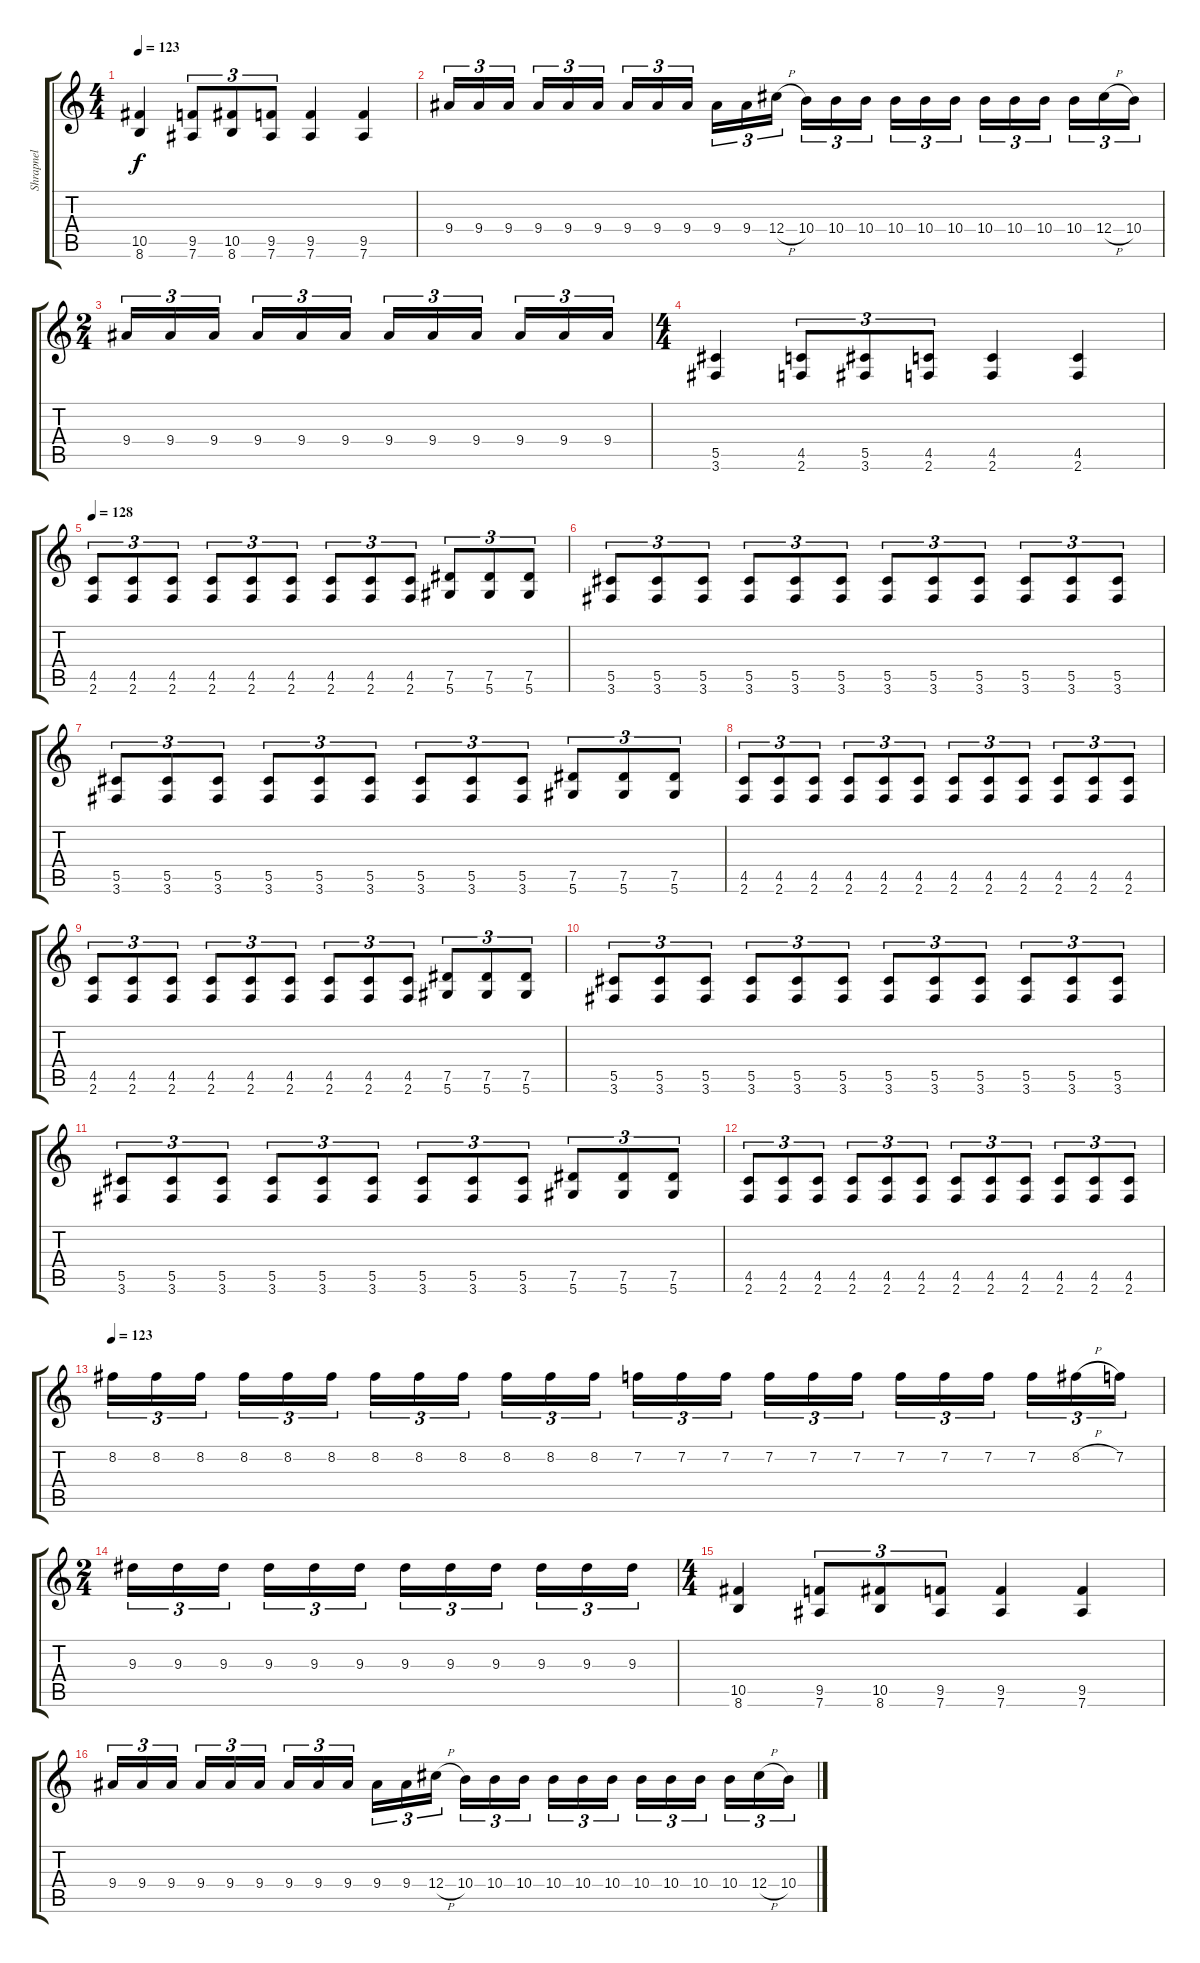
\track ("Shrapnel" "Shrapnel") {instrument distortionguitar}
\staff {score tabs}
\tuning (Eb4 Bb3 Gb3 Db3 Ab2 Eb2) {hide}
\ts (4 4)
\tempo 123
\clef g2
\ks c
(10.5 8.6).4{dy f} (9.5 7.6).8{tu (3 2)} (10.5 8.6).8{tu (3 2)} (9.5 7.6).8{tu (3 2)} (9.5 7.6).4 (9.5 7.6).4 |
9.4.16{tu (3 2)} 9.4.16{tu (3 2)} 9.4.16{tu (3 2) beam splitsecondary} 9.4.16{tu (3 2)} 9.4.16{tu (3 2)} 9.4.16{tu (3 2)} 9.4.16{tu (3 2)} 9.4.16{tu (3 2)} 9.4.16{tu (3 2) beam splitsecondary} 9.4.16{tu (3 2)} 9.4.16{tu (3 2)} 12.4{h}.16{tu (3 2)} 10.4.16{tu (3 2)} 10.4.16{tu (3 2)} 10.4.16{tu (3 2) beam splitsecondary} 10.4.16{tu (3 2)} 10.4.16{tu (3 2)} 10.4.16{tu (3 2)} 10.4.16{tu (3 2)} 10.4.16{tu (3 2)} 10.4.16{tu (3 2) beam splitsecondary} 10.4.16{tu (3 2)} 12.4{h}.16{tu (3 2)} 10.4.16{tu (3 2)} |
\ts (2 4)
9.4.16{tu (3 2)} 9.4.16{tu (3 2)} 9.4.16{tu (3 2) beam splitsecondary} 9.4.16{tu (3 2)} 9.4.16{tu (3 2)} 9.4.16{tu (3 2)} 9.4.16{tu (3 2)} 9.4.16{tu (3 2)} 9.4.16{tu (3 2) beam splitsecondary} 9.4.16{tu (3 2)} 9.4.16{tu (3 2)} 9.4.16{tu (3 2)} |
\ts (4 4)
(5.5 3.6).4 (4.5 2.6).8{tu (3 2)} (5.5 3.6).8{tu (3 2)} (4.5 2.6).8{tu (3 2)} (4.5 2.6).4 (4.5 2.6).4 |
\tempo 128
(4.5 2.6).8{tu (3 2)} (4.5 2.6).8{tu (3 2)} (4.5 2.6).8{tu (3 2)} (4.5 2.6).8{tu (3 2)} (4.5 2.6).8{tu (3 2)} (4.5 2.6).8{tu (3 2)} (4.5 2.6).8{tu (3 2)} (4.5 2.6).8{tu (3 2)} (4.5 2.6).8{tu (3 2)} (7.5 5.6).8{tu (3 2)} (7.5 5.6).8{tu (3 2)} (7.5 5.6).8{tu (3 2)} |
(5.5 3.6).8{tu (3 2)} (5.5 3.6).8{tu (3 2)} (5.5 3.6).8{tu (3 2)} (5.5 3.6).8{tu (3 2)} (5.5 3.6).8{tu (3 2)} (5.5 3.6).8{tu (3 2)} (5.5 3.6).8{tu (3 2)} (5.5 3.6).8{tu (3 2)} (5.5 3.6).8{tu (3 2)} (5.5 3.6).8{tu (3 2)} (5.5 3.6).8{tu (3 2)} (5.5 3.6).8{tu (3 2)} |
(5.5 3.6).8{tu (3 2)} (5.5 3.6).8{tu (3 2)} (5.5 3.6).8{tu (3 2)} (5.5 3.6).8{tu (3 2)} (5.5 3.6).8{tu (3 2)} (5.5 3.6).8{tu (3 2)} (5.5 3.6).8{tu (3 2)} (5.5 3.6).8{tu (3 2)} (5.5 3.6).8{tu (3 2)} (7.5 5.6).8{tu (3 2)} (7.5 5.6).8{tu (3 2)} (7.5 5.6).8{tu (3 2)} |
(4.5 2.6).8{tu (3 2)} (4.5 2.6).8{tu (3 2)} (4.5 2.6).8{tu (3 2)} (4.5 2.6).8{tu (3 2)} (4.5 2.6).8{tu (3 2)} (4.5 2.6).8{tu (3 2)} (4.5 2.6).8{tu (3 2)} (4.5 2.6).8{tu (3 2)} (4.5 2.6).8{tu (3 2)} (4.5 2.6).8{tu (3 2)} (4.5 2.6).8{tu (3 2)} (4.5 2.6).8{tu (3 2)} |
(4.5 2.6).8{tu (3 2)} (4.5 2.6).8{tu (3 2)} (4.5 2.6).8{tu (3 2)} (4.5 2.6).8{tu (3 2)} (4.5 2.6).8{tu (3 2)} (4.5 2.6).8{tu (3 2)} (4.5 2.6).8{tu (3 2)} (4.5 2.6).8{tu (3 2)} (4.5 2.6).8{tu (3 2)} (7.5 5.6).8{tu (3 2)} (7.5 5.6).8{tu (3 2)} (7.5 5.6).8{tu (3 2)} |
(5.5 3.6).8{tu (3 2)} (5.5 3.6).8{tu (3 2)} (5.5 3.6).8{tu (3 2)} (5.5 3.6).8{tu (3 2)} (5.5 3.6).8{tu (3 2)} (5.5 3.6).8{tu (3 2)} (5.5 3.6).8{tu (3 2)} (5.5 3.6).8{tu (3 2)} (5.5 3.6).8{tu (3 2)} (5.5 3.6).8{tu (3 2)} (5.5 3.6).8{tu (3 2)} (5.5 3.6).8{tu (3 2)} |
(5.5 3.6).8{tu (3 2)} (5.5 3.6).8{tu (3 2)} (5.5 3.6).8{tu (3 2)} (5.5 3.6).8{tu (3 2)} (5.5 3.6).8{tu (3 2)} (5.5 3.6).8{tu (3 2)} (5.5 3.6).8{tu (3 2)} (5.5 3.6).8{tu (3 2)} (5.5 3.6).8{tu (3 2)} (7.5 5.6).8{tu (3 2)} (7.5 5.6).8{tu (3 2)} (7.5 5.6).8{tu (3 2)} |
(4.5 2.6).8{tu (3 2)} (4.5 2.6).8{tu (3 2)} (4.5 2.6).8{tu (3 2)} (4.5 2.6).8{tu (3 2)} (4.5 2.6).8{tu (3 2)} (4.5 2.6).8{tu (3 2)} (4.5 2.6).8{tu (3 2)} (4.5 2.6).8{tu (3 2)} (4.5 2.6).8{tu (3 2)} (4.5 2.6).8{tu (3 2)} (4.5 2.6).8{tu (3 2)} (4.5 2.6).8{tu (3 2)} |
\tempo 123
8.2.16{tu (3 2)} 8.2.16{tu (3 2)} 8.2.16{tu (3 2) beam splitsecondary} 8.2.16{tu (3 2)} 8.2.16{tu (3 2)} 8.2.16{tu (3 2)} 8.2.16{tu (3 2)} 8.2.16{tu (3 2)} 8.2.16{tu (3 2) beam splitsecondary} 8.2.16{tu (3 2)} 8.2.16{tu (3 2)} 8.2.16{tu (3 2)} 7.2.16{tu (3 2)} 7.2.16{tu (3 2)} 7.2.16{tu (3 2) beam splitsecondary} 7.2.16{tu (3 2)} 7.2.16{tu (3 2)} 7.2.16{tu (3 2)} 7.2.16{tu (3 2)} 7.2.16{tu (3 2)} 7.2.16{tu (3 2) beam splitsecondary} 7.2.16{tu (3 2)} 8.2{h}.16{tu (3 2)} 7.2.16{tu (3 2)} |
\ts (2 4)
9.3.16{tu (3 2)} 9.3.16{tu (3 2)} 9.3.16{tu (3 2) beam splitsecondary} 9.3.16{tu (3 2)} 9.3.16{tu (3 2)} 9.3.16{tu (3 2)} 9.3.16{tu (3 2)} 9.3.16{tu (3 2)} 9.3.16{tu (3 2) beam splitsecondary} 9.3.16{tu (3 2)} 9.3.16{tu (3 2)} 9.3.16{tu (3 2)} |
\ts (4 4)
(10.5 8.6).4 (9.5 7.6).8{tu (3 2)} (10.5 8.6).8{tu (3 2)} (9.5 7.6).8{tu (3 2)} (9.5 7.6).4 (9.5 7.6).4 |
9.4.16{tu (3 2)} 9.4.16{tu (3 2)} 9.4.16{tu (3 2) beam splitsecondary} 9.4.16{tu (3 2)} 9.4.16{tu (3 2)} 9.4.16{tu (3 2)} 9.4.16{tu (3 2)} 9.4.16{tu (3 2)} 9.4.16{tu (3 2) beam splitsecondary} 9.4.16{tu (3 2)} 9.4.16{tu (3 2)} 12.4{h}.16{tu (3 2)} 10.4.16{tu (3 2)} 10.4.16{tu (3 2)} 10.4.16{tu (3 2) beam splitsecondary} 10.4.16{tu (3 2)} 10.4.16{tu (3 2)} 10.4.16{tu (3 2)} 10.4.16{tu (3 2)} 10.4.16{tu (3 2)} 10.4.16{tu (3 2) beam splitsecondary} 10.4.16{tu (3 2)} 12.4{h}.16{tu (3 2)} 10.4.16{tu (3 2)}
